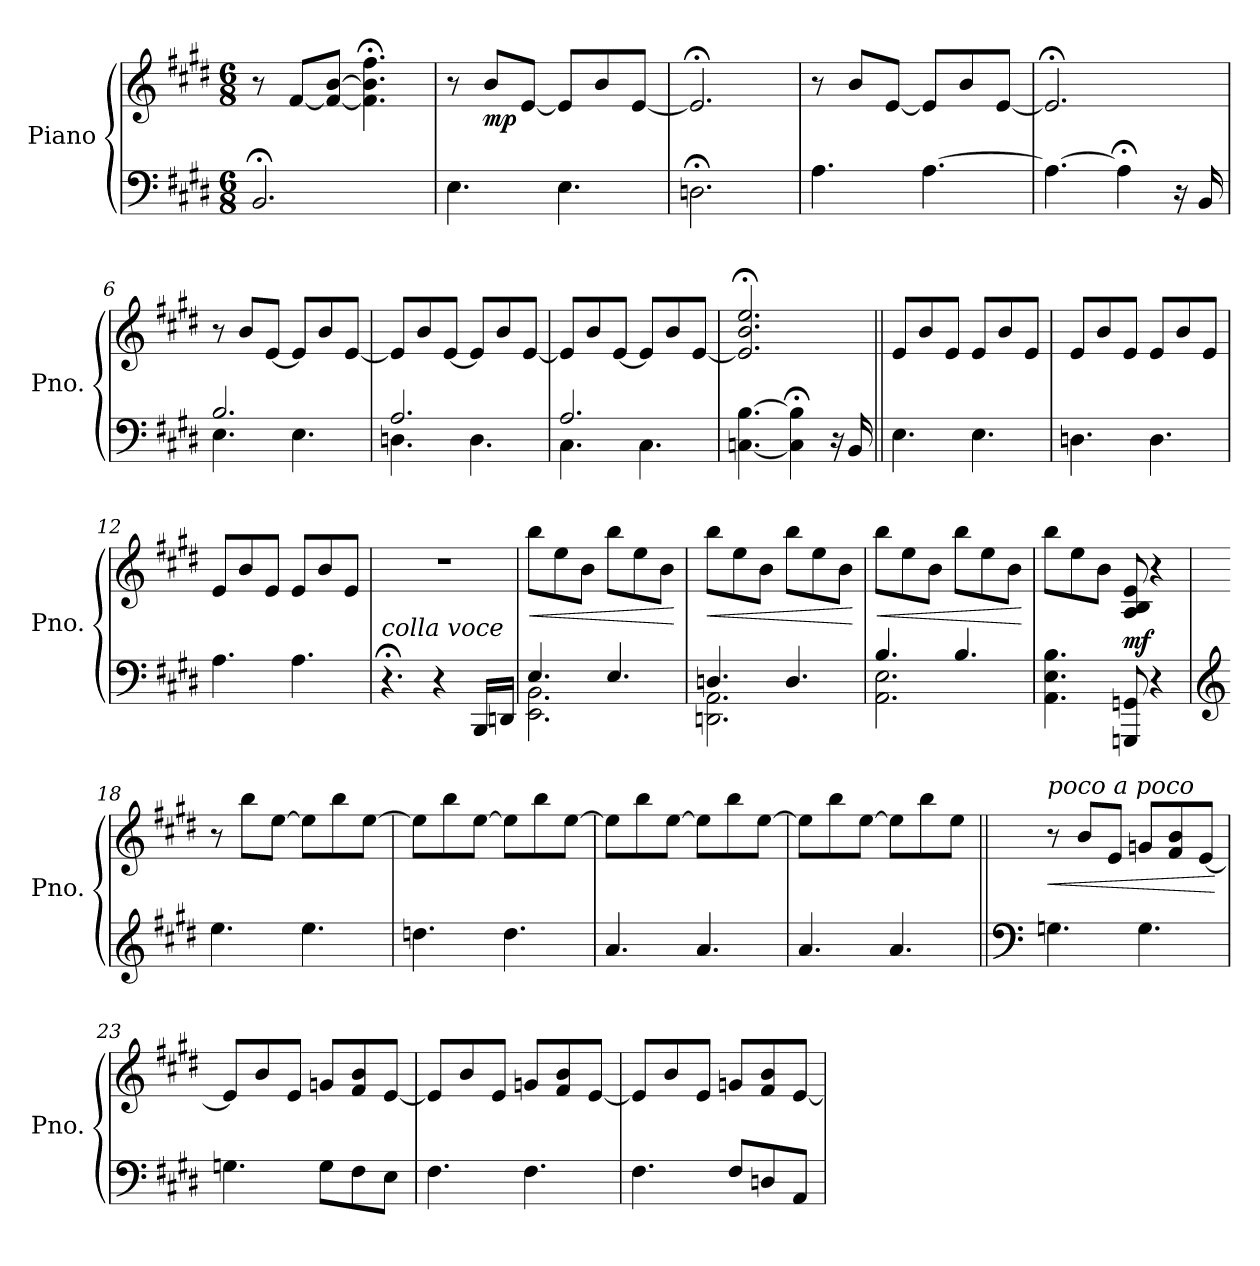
**kern	**kern	**dynam
*part1	*part1	*part1
*staff2	*staff1	*staff1/2
*I"Piano	*	*
*I'Pno.	*	*
*clefF4	*clefG2	*
*k[f#c#g#d#]	*k[f#c#g#d#]	*
*M6/8	*M6/8	*
=1	=1	=1
2.BB;</	8r	.
.	[8f#/L	.
.	8f#/_ [8b/J	.
.	4.f#\];< 4.b\];< 4.ff#\;<	.
=2	=2	=2
4.E\	8r	.
!	!	!LO:DY:b
.	8b/L	mp
.	[8e/J	.
4.E\	8e/L]	.
.	8b/	.
.	[8e/J	.
=3	=3	=3
2.Dn;<\	2.e;</]	.
=4	=4	=4
4.A\	8r	.
.	8b/L	.
.	[8e/J	.
[4.A\	8e/L]	.
.	8b/	.
.	[8e/J	.
=5	=5	=5
4.A\_	2.e;</]	.
4A;<\]	.	.
16r	.	.
16BB/	.	.
=6	=6	=6
*^	*	*
4.E\	2.B/	8r	.
.	.	8b/L	.
.	.	[8e/J	.
4.E\	.	8e/L]	.
.	.	8b/	.
.	.	[8e/J	.
=7	=7	=7	=7
4.Dn\	2.A/	8e/L]	.
.	.	8b/	.
.	.	[8e/J	.
4.D\	.	8e/L]	.
.	.	8b/	.
.	.	[8e/J	.
!!LO:LB:g=z
=8	=8	=8	=8
4.C#\	2.A/	8e/L]	.
.	.	8b/	.
.	.	[8e/J	.
4.C#\	.	8e/L]	.
.	.	8b/	.
.	.	[8e/J	.
*v	*v	*	*
=9	=9	=9
[4.Cn\ [4.B\	2.e/];< 2.b/;< 2.ee/;<	.
4C\];< 4B\];<	.	.
16r	.	.
16BB/	.	.
=10||	=10||	=10||
4.E\	8e/L	.
.	8b/	.
.	8e/J	.
4.E\	8e/L	.
.	8b/	.
.	8e/J	.
=11	=11	=11
4.Dn\	8e/L	.
.	8b/	.
.	8e/J	.
4.D\	8e/L	.
.	8b/	.
.	8e/J	.
=12	=12	=12
4.A\	8e/L	.
.	8b/	.
.	8e/J	.
4.A\	8e/L	.
.	8b/	.
.	8e/J	.
=13	=13	=13
!LO:TX:a:i:t=colla voce	!	!
4.r;<	2.r	.
4r	.	.
16BBB/LL	.	.
16DDn/JJ	.	.
!!LO:LB:g=z
=14	=14	=14
*^	*	*
!	!	!	!LO:HP:b
2.EE\ 2.BB\	4.E/	8bb\L	<
.	.	8ee\	.
.	.	8b\J	.
.	4.E/	8bb\L	.
.	.	8ee\	.
.	.	8b\J	.
*v	*v	*	*
.	.	[
=15	=15	=15
*^	*	*
!	!	!	!LO:HP:b
2.DDn\ 2.AA\	4.Dn/	8bb\L	<
.	.	8ee\	.
.	.	8b\J	.
.	4.D/	8bb\L	.
.	.	8ee\	.
.	.	8b\J	.
*v	*v	*	*
.	.	[
=16	=16	=16
*^	*	*
!	!	!	!LO:HP:b
2.AA\ 2.E\	4.B/	8bb\L	<
.	.	8ee\	.
.	.	8b\J	.
.	4.B/	8bb\L	.
.	.	8ee\	.
.	.	8b\J	.
*v	*v	*	*
.	.	[
=17	=17	=17
4.AA\ 4.E\ 4.B\	8bb\L	.
.	8ee\	.
.	8b\J	.
!	!	!LO:DY:a=2
8GGGn/ 8GGn/	8A/ 8B/ 8e/	mf
4r	4r	.
=18	=18	=18
*clefG2	*	*
4.ee\	8r	.
.	8bb\L	.
.	[8ee\J	.
4.ee\	8ee\L]	.
.	8bb\	.
.	[8ee\J	.
=19	=19	=19
4.ddn\	8ee\L]	.
.	8bb\	.
.	[8ee\J	.
4.dd\	8ee\L]	.
.	8bb\	.
.	[8ee\J	.
!!LO:LB:g=z
=20	=20	=20
4.a/	8ee\L]	.
.	8bb\	.
.	[8ee\J	.
4.a/	8ee\L]	.
.	8bb\	.
.	[8ee\J	.
=21	=21	=21
4.a/	8ee\L]	.
.	8bb\	.
.	[8ee\J	.
4.a/	8ee\L]	.
.	8bb\	.
.	8ee\J	.
=22||	=22||	=22||
*clefF4	*	*
!	!LO:TX:a:i:t=poco a poco	!
!	!	!LO:HP:b
4.Gn\	8r	<
.	8b/L	.
.	8e/J	.
4.G\	8gn/L	.
.	8f#/ 8b/	.
.	[8e/J	.
.	.	[
=23	=23	=23
4.Gn\	8e/L]	.
.	8b/	.
.	8e/J	.
8G\L	8gn/L	.
8F#\	8f#/ 8b/	.
8E\J	[8e/J	.
=24	=24	=24
4.F#\	8e/L]	.
.	8b/	.
.	8e/J	.
4.F#\	8gn/L	.
.	8f#/ 8b/	.
.	[8e/J	.
!!LO:LB:g=z
=25	=25	=25
4.F#\	8e/L]	.
.	8b/	.
.	8e/J	.
8F#/L	8gn/L	.
8Dn/	8f#/ 8b/	.
8AA/J	[8e/J	.
=	=	=
*-	*-	*-
